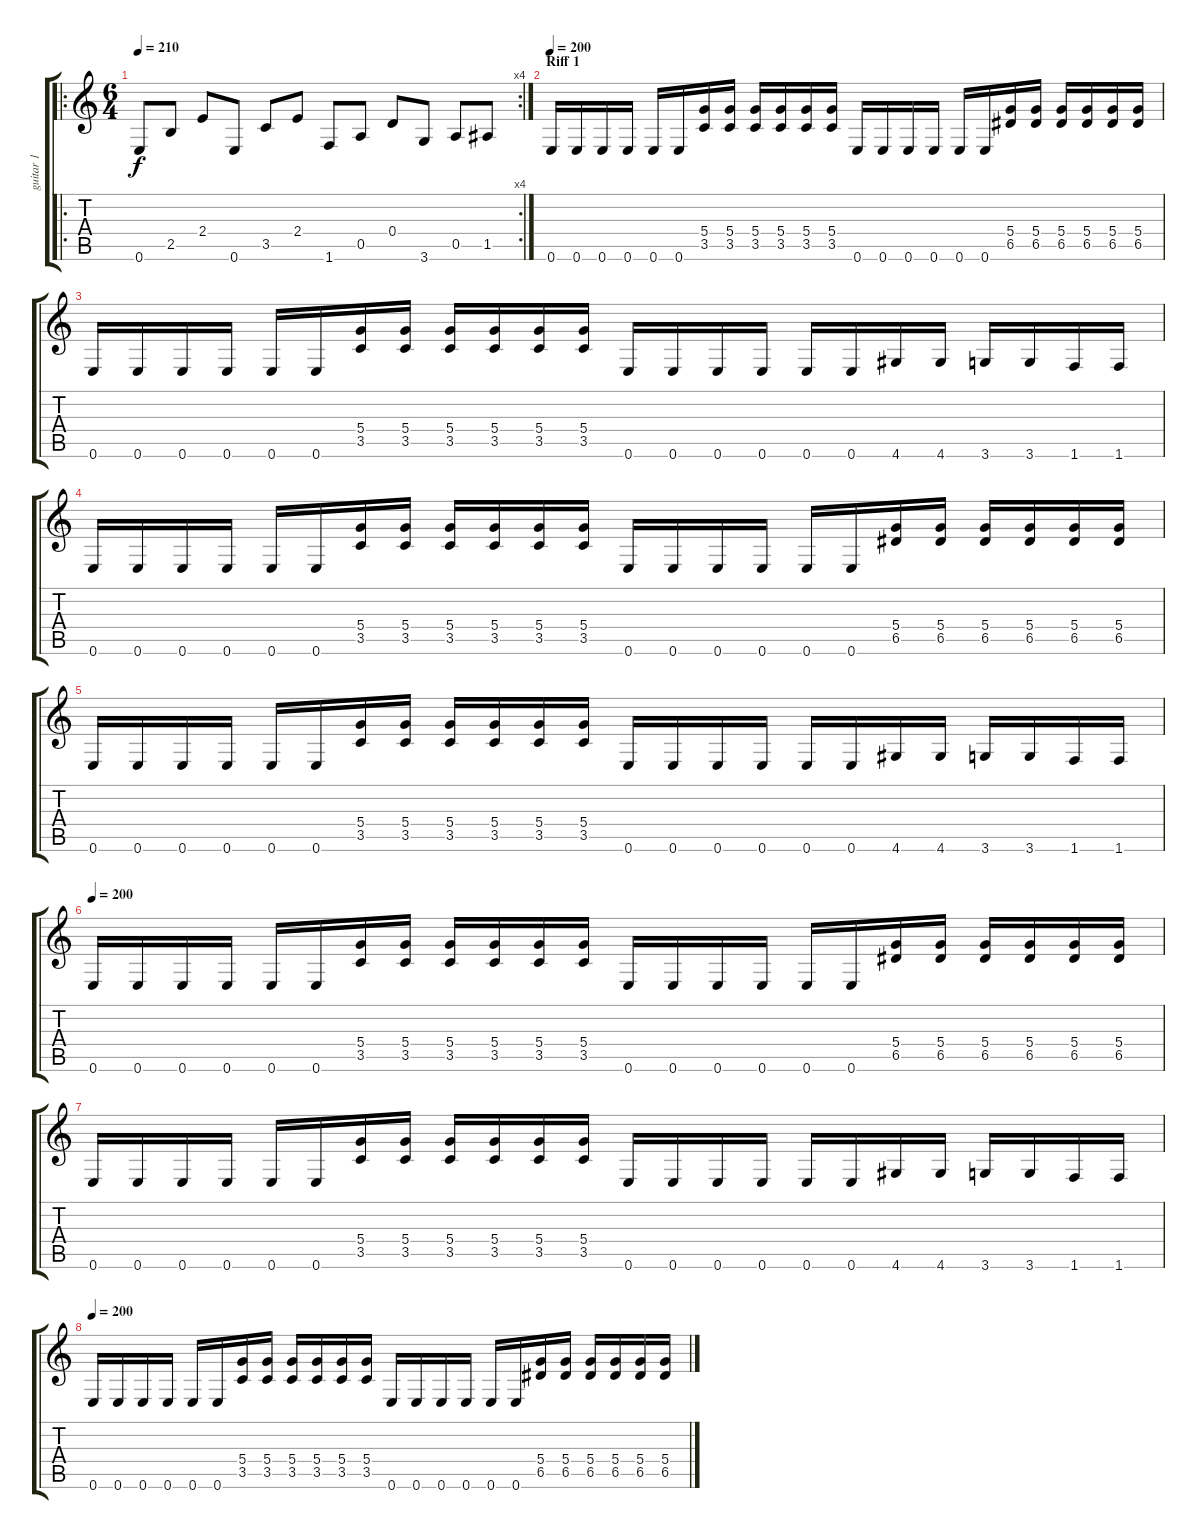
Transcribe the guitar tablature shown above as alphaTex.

\track ("guitar 1" "guitar 1") {instrument distortionguitar}
\staff {score tabs}
\tuning (E4 B3 G3 D3 A2 E2) {hide}
\ro
\rc 4
\ts (6 4)
\tempo 210
\tempo 180
\tempo 210
\clef g2
\ks c
0.6.8{dy f volume 16 instrument electricguitarclean} 2.5.8 2.4.8 0.6.8 3.5.8 2.4.8 1.6.8 0.5.8 0.4.8 3.6.8 0.5.8 1.5.8 |
\section ("" "Riff 1")
\tempo 200
0.6.16{volume 12 instrument distortionguitar} 0.6.16 0.6.16 0.6.16 0.6.16 0.6.16 (5.4 3.5).16 (5.4 3.5).16 (5.4 3.5).16 (5.4 3.5).16 (5.4 3.5).16 (5.4 3.5).16 0.6.16 0.6.16 0.6.16 0.6.16 0.6.16 0.6.16 (5.4 6.5).16 (5.4 6.5).16 (5.4 6.5).16 (5.4 6.5).16 (5.4 6.5).16 (5.4 6.5).16 |
0.6.16 0.6.16 0.6.16 0.6.16 0.6.16 0.6.16 (5.4 3.5).16 (5.4 3.5).16 (5.4 3.5).16 (5.4 3.5).16 (5.4 3.5).16 (5.4 3.5).16 0.6.16 0.6.16 0.6.16 0.6.16 0.6.16 0.6.16 4.6.16 4.6.16 3.6.16 3.6.16 1.6.16 1.6.16 |
0.6.16 0.6.16 0.6.16 0.6.16 0.6.16 0.6.16 (5.4 3.5).16 (5.4 3.5).16 (5.4 3.5).16 (5.4 3.5).16 (5.4 3.5).16 (5.4 3.5).16 0.6.16 0.6.16 0.6.16 0.6.16 0.6.16 0.6.16 (5.4 6.5).16 (5.4 6.5).16 (5.4 6.5).16 (5.4 6.5).16 (5.4 6.5).16 (5.4 6.5).16 |
0.6.16 0.6.16 0.6.16 0.6.16 0.6.16 0.6.16 (5.4 3.5).16 (5.4 3.5).16 (5.4 3.5).16 (5.4 3.5).16 (5.4 3.5).16 (5.4 3.5).16 0.6.16 0.6.16 0.6.16 0.6.16 0.6.16 0.6.16 4.6.16 4.6.16 3.6.16 3.6.16 1.6.16 1.6.16 |
\tempo 200
0.6.16{instrument distortionguitar} 0.6.16 0.6.16 0.6.16 0.6.16 0.6.16 (5.4 3.5).16 (5.4 3.5).16 (5.4 3.5).16 (5.4 3.5).16 (5.4 3.5).16 (5.4 3.5).16 0.6.16 0.6.16 0.6.16 0.6.16 0.6.16 0.6.16 (5.4 6.5).16 (5.4 6.5).16 (5.4 6.5).16 (5.4 6.5).16 (5.4 6.5).16 (5.4 6.5).16 |
0.6.16 0.6.16 0.6.16 0.6.16 0.6.16 0.6.16 (5.4 3.5).16 (5.4 3.5).16 (5.4 3.5).16 (5.4 3.5).16 (5.4 3.5).16 (5.4 3.5).16 0.6.16 0.6.16 0.6.16 0.6.16 0.6.16 0.6.16 4.6.16 4.6.16 3.6.16 3.6.16 1.6.16 1.6.16 |
\tempo 200
0.6.16{instrument distortionguitar} 0.6.16 0.6.16 0.6.16 0.6.16 0.6.16 (5.4 3.5).16 (5.4 3.5).16 (5.4 3.5).16 (5.4 3.5).16 (5.4 3.5).16 (5.4 3.5).16 0.6.16 0.6.16 0.6.16 0.6.16 0.6.16 0.6.16 (5.4 6.5).16 (5.4 6.5).16 (5.4 6.5).16 (5.4 6.5).16 (5.4 6.5).16 (5.4 6.5).16
